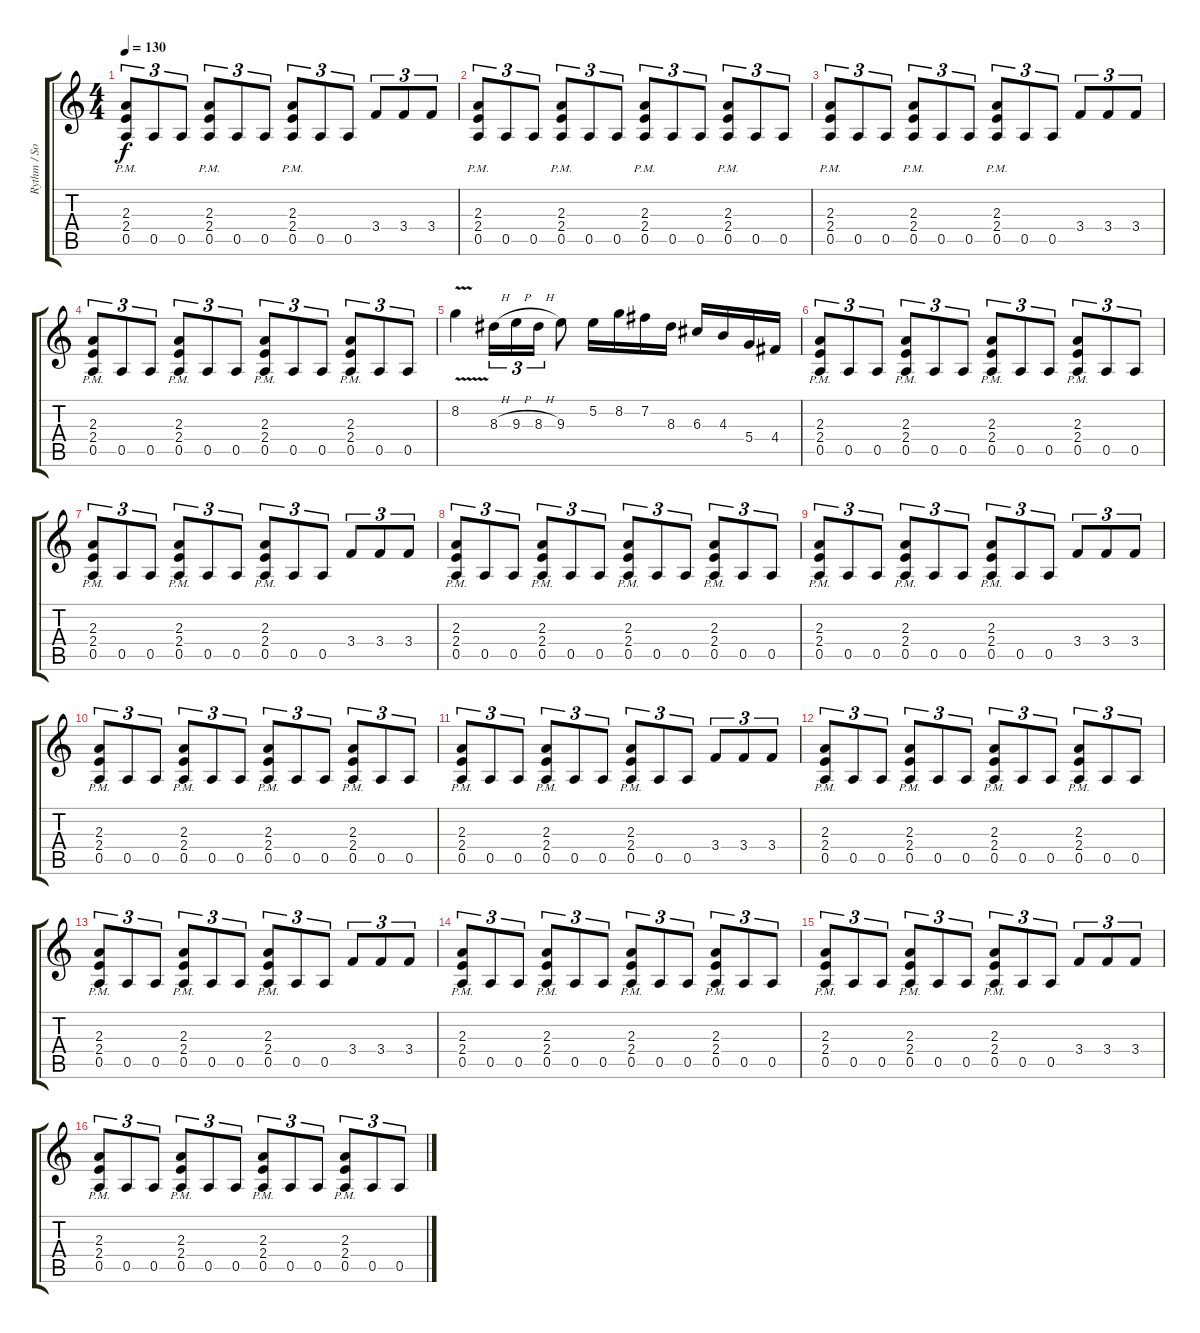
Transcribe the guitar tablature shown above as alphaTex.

\track ("Rythm / Solo Guitar" "Rythm / So") {instrument distortionguitar}
\staff {score tabs}
\tuning (E4 B3 G3 D3 A2 E2) {hide}
\ts (4 4)
\tempo 130
\clef g2
\ks c
(2.3{pm} 2.4{pm} 0.5{pm}).8{tu (3 2) dy f} 0.5.8{tu (3 2)} 0.5.8{tu (3 2)} (2.3{pm} 2.4{pm} 0.5{pm}).8{tu (3 2)} 0.5.8{tu (3 2)} 0.5.8{tu (3 2)} (2.3{pm} 2.4{pm} 0.5{pm}).8{tu (3 2)} 0.5.8{tu (3 2)} 0.5.8{tu (3 2)} 3.4.8{tu (3 2)} 3.4.8{tu (3 2)} 3.4.8{tu (3 2)} |
(2.3{pm} 2.4{pm} 0.5{pm}).8{tu (3 2)} 0.5.8{tu (3 2)} 0.5.8{tu (3 2)} (2.3{pm} 2.4{pm} 0.5{pm}).8{tu (3 2)} 0.5.8{tu (3 2)} 0.5.8{tu (3 2)} (2.3{pm} 2.4{pm} 0.5{pm}).8{tu (3 2)} 0.5.8{tu (3 2)} 0.5.8{tu (3 2)} (2.3{pm} 2.4{pm} 0.5{pm}).8{tu (3 2)} 0.5.8{tu (3 2)} 0.5.8{tu (3 2)} |
(2.3{pm} 2.4{pm} 0.5{pm}).8{tu (3 2)} 0.5.8{tu (3 2)} 0.5.8{tu (3 2)} (2.3{pm} 2.4{pm} 0.5{pm}).8{tu (3 2)} 0.5.8{tu (3 2)} 0.5.8{tu (3 2)} (2.3{pm} 2.4{pm} 0.5{pm}).8{tu (3 2)} 0.5.8{tu (3 2)} 0.5.8{tu (3 2)} 3.4.8{tu (3 2)} 3.4.8{tu (3 2)} 3.4.8{tu (3 2)} |
(2.3{pm} 2.4{pm} 0.5{pm}).8{tu (3 2)} 0.5.8{tu (3 2)} 0.5.8{tu (3 2)} (2.3{pm} 2.4{pm} 0.5{pm}).8{tu (3 2)} 0.5.8{tu (3 2)} 0.5.8{tu (3 2)} (2.3{pm} 2.4{pm} 0.5{pm}).8{tu (3 2)} 0.5.8{tu (3 2)} 0.5.8{tu (3 2)} (2.3{pm} 2.4{pm} 0.5{pm}).8{tu (3 2)} 0.5.8{tu (3 2)} 0.5.8{tu (3 2)} |
8.2{v}.4 8.3{h}.16{tu (3 2)} 9.3{h}.16{tu (3 2)} 8.3{h}.16{tu (3 2)} 9.3.8 5.2.16 8.2.16 7.2.16 8.3.16 6.3.16 4.3.16 5.4.16 4.4.16 |
(2.3{pm} 2.4{pm} 0.5{pm}).8{tu (3 2)} 0.5.8{tu (3 2)} 0.5.8{tu (3 2)} (2.3{pm} 2.4{pm} 0.5{pm}).8{tu (3 2)} 0.5.8{tu (3 2)} 0.5.8{tu (3 2)} (2.3{pm} 2.4{pm} 0.5{pm}).8{tu (3 2)} 0.5.8{tu (3 2)} 0.5.8{tu (3 2)} (2.3{pm} 2.4{pm} 0.5{pm}).8{tu (3 2)} 0.5.8{tu (3 2)} 0.5.8{tu (3 2)} |
(2.3{pm} 2.4{pm} 0.5{pm}).8{tu (3 2)} 0.5.8{tu (3 2)} 0.5.8{tu (3 2)} (2.3{pm} 2.4{pm} 0.5{pm}).8{tu (3 2)} 0.5.8{tu (3 2)} 0.5.8{tu (3 2)} (2.3{pm} 2.4{pm} 0.5{pm}).8{tu (3 2)} 0.5.8{tu (3 2)} 0.5.8{tu (3 2)} 3.4.8{tu (3 2)} 3.4.8{tu (3 2)} 3.4.8{tu (3 2)} |
(2.3{pm} 2.4{pm} 0.5{pm}).8{tu (3 2)} 0.5.8{tu (3 2)} 0.5.8{tu (3 2)} (2.3{pm} 2.4{pm} 0.5{pm}).8{tu (3 2)} 0.5.8{tu (3 2)} 0.5.8{tu (3 2)} (2.3{pm} 2.4{pm} 0.5{pm}).8{tu (3 2)} 0.5.8{tu (3 2)} 0.5.8{tu (3 2)} (2.3{pm} 2.4{pm} 0.5{pm}).8{tu (3 2)} 0.5.8{tu (3 2)} 0.5.8{tu (3 2)} |
(2.3{pm} 2.4{pm} 0.5{pm}).8{tu (3 2)} 0.5.8{tu (3 2)} 0.5.8{tu (3 2)} (2.3{pm} 2.4{pm} 0.5{pm}).8{tu (3 2)} 0.5.8{tu (3 2)} 0.5.8{tu (3 2)} (2.3{pm} 2.4{pm} 0.5{pm}).8{tu (3 2)} 0.5.8{tu (3 2)} 0.5.8{tu (3 2)} 3.4.8{tu (3 2)} 3.4.8{tu (3 2)} 3.4.8{tu (3 2)} |
(2.3{pm} 2.4{pm} 0.5{pm}).8{tu (3 2)} 0.5.8{tu (3 2)} 0.5.8{tu (3 2)} (2.3{pm} 2.4{pm} 0.5{pm}).8{tu (3 2)} 0.5.8{tu (3 2)} 0.5.8{tu (3 2)} (2.3{pm} 2.4{pm} 0.5{pm}).8{tu (3 2)} 0.5.8{tu (3 2)} 0.5.8{tu (3 2)} (2.3{pm} 2.4{pm} 0.5{pm}).8{tu (3 2)} 0.5.8{tu (3 2)} 0.5.8{tu (3 2)} |
(2.3{pm} 2.4{pm} 0.5{pm}).8{tu (3 2)} 0.5.8{tu (3 2)} 0.5.8{tu (3 2)} (2.3{pm} 2.4{pm} 0.5{pm}).8{tu (3 2)} 0.5.8{tu (3 2)} 0.5.8{tu (3 2)} (2.3{pm} 2.4{pm} 0.5{pm}).8{tu (3 2)} 0.5.8{tu (3 2)} 0.5.8{tu (3 2)} 3.4.8{tu (3 2)} 3.4.8{tu (3 2)} 3.4.8{tu (3 2)} |
(2.3{pm} 2.4{pm} 0.5{pm}).8{tu (3 2)} 0.5.8{tu (3 2)} 0.5.8{tu (3 2)} (2.3{pm} 2.4{pm} 0.5{pm}).8{tu (3 2)} 0.5.8{tu (3 2)} 0.5.8{tu (3 2)} (2.3{pm} 2.4{pm} 0.5{pm}).8{tu (3 2)} 0.5.8{tu (3 2)} 0.5.8{tu (3 2)} (2.3{pm} 2.4{pm} 0.5{pm}).8{tu (3 2)} 0.5.8{tu (3 2)} 0.5.8{tu (3 2)} |
(2.3{pm} 2.4{pm} 0.5{pm}).8{tu (3 2)} 0.5.8{tu (3 2)} 0.5.8{tu (3 2)} (2.3{pm} 2.4{pm} 0.5{pm}).8{tu (3 2)} 0.5.8{tu (3 2)} 0.5.8{tu (3 2)} (2.3{pm} 2.4{pm} 0.5{pm}).8{tu (3 2)} 0.5.8{tu (3 2)} 0.5.8{tu (3 2)} 3.4.8{tu (3 2)} 3.4.8{tu (3 2)} 3.4.8{tu (3 2)} |
(2.3{pm} 2.4{pm} 0.5{pm}).8{tu (3 2)} 0.5.8{tu (3 2)} 0.5.8{tu (3 2)} (2.3{pm} 2.4{pm} 0.5{pm}).8{tu (3 2)} 0.5.8{tu (3 2)} 0.5.8{tu (3 2)} (2.3{pm} 2.4{pm} 0.5{pm}).8{tu (3 2)} 0.5.8{tu (3 2)} 0.5.8{tu (3 2)} (2.3{pm} 2.4{pm} 0.5{pm}).8{tu (3 2)} 0.5.8{tu (3 2)} 0.5.8{tu (3 2)} |
(2.3{pm} 2.4{pm} 0.5{pm}).8{tu (3 2)} 0.5.8{tu (3 2)} 0.5.8{tu (3 2)} (2.3{pm} 2.4{pm} 0.5{pm}).8{tu (3 2)} 0.5.8{tu (3 2)} 0.5.8{tu (3 2)} (2.3{pm} 2.4{pm} 0.5{pm}).8{tu (3 2)} 0.5.8{tu (3 2)} 0.5.8{tu (3 2)} 3.4.8{tu (3 2)} 3.4.8{tu (3 2)} 3.4.8{tu (3 2)} |
(2.3{pm} 2.4{pm} 0.5{pm}).8{tu (3 2)} 0.5.8{tu (3 2)} 0.5.8{tu (3 2)} (2.3{pm} 2.4{pm} 0.5{pm}).8{tu (3 2)} 0.5.8{tu (3 2)} 0.5.8{tu (3 2)} (2.3{pm} 2.4{pm} 0.5{pm}).8{tu (3 2)} 0.5.8{tu (3 2)} 0.5.8{tu (3 2)} (2.3{pm} 2.4{pm} 0.5{pm}).8{tu (3 2)} 0.5.8{tu (3 2)} 0.5.8{tu (3 2)}
